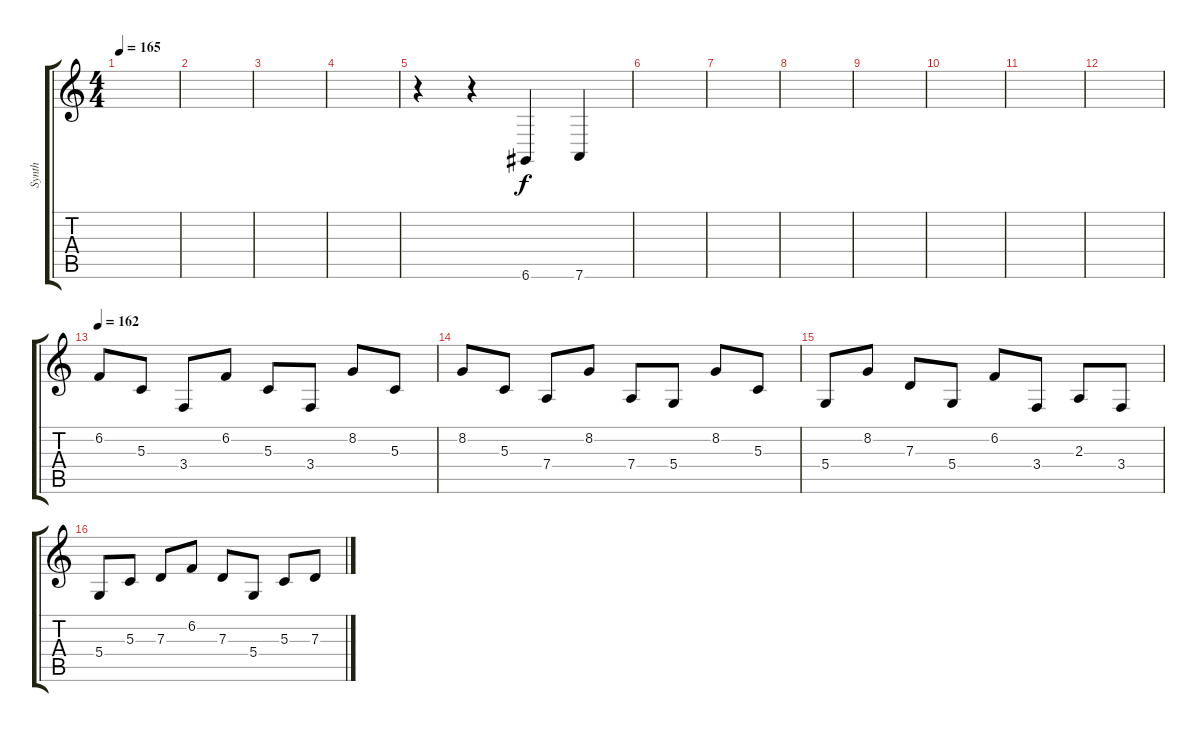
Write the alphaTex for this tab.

\track ("Synth" "Synth") {instrument lead8bassandlead}
\staff {score tabs}
\tuning (E4 B3 G3 D3 A2 D2) {hide}
\ts (4 4)
\tempo 165
\clef g2
\ks c
|
|
|
|
r.4{instrument distortionguitar} r.4 6.6.4 7.6.4 |
|
|
|
|
|
|
|
\tempo 162
6.2.8{instrument orchestralharp} 5.3.8 3.4.8 6.2.8 5.3.8 3.4.8 8.2.8 5.3.8 |
8.2.8 5.3.8 7.4.8 8.2.8 7.4.8 5.4.8 8.2.8 5.3.8 |
5.4.8 8.2.8 7.3.8 5.4.8 6.2.8 3.4.8 2.3.8 3.4.8 |
5.4.8 5.3.8 7.3.8 6.2.8 7.3.8 5.4.8 5.3.8 7.3.8
